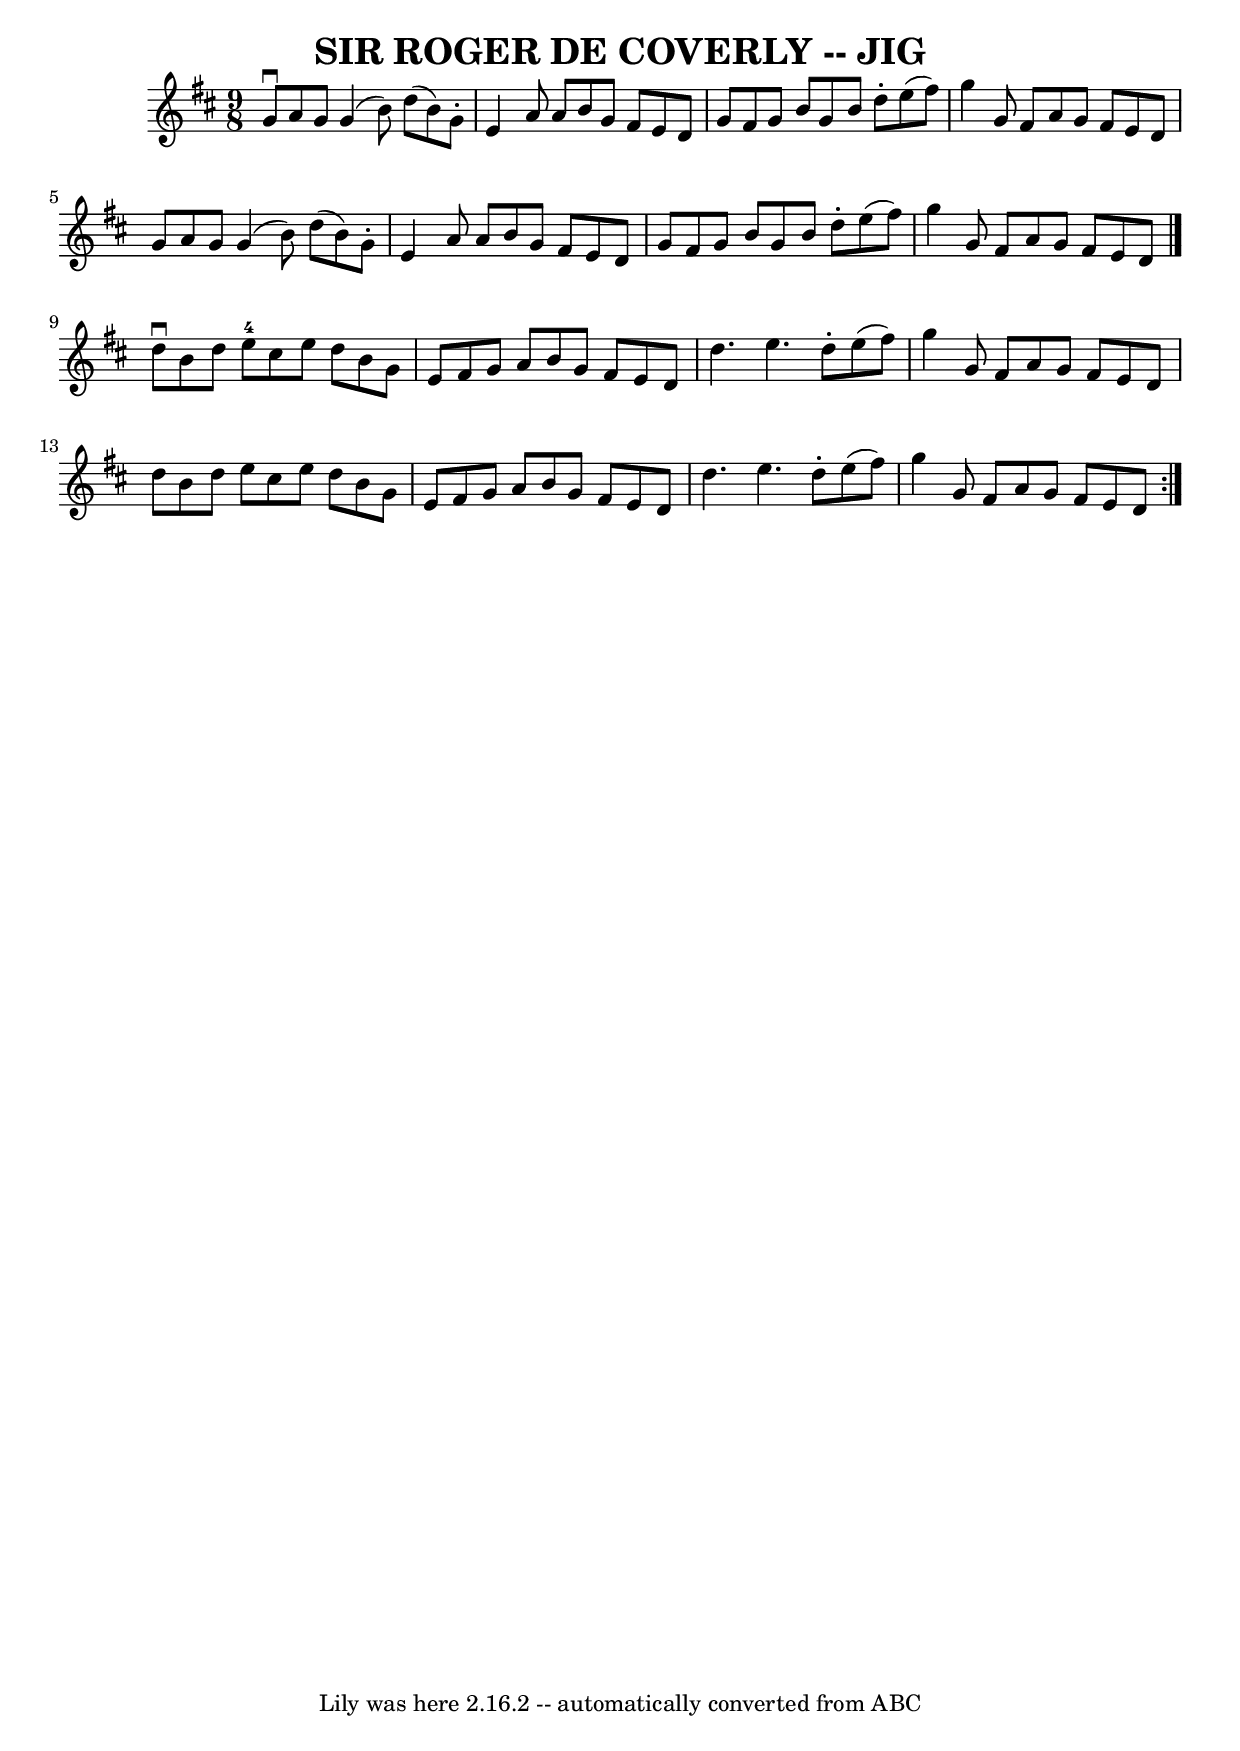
\version "2.7.40"
\include "Mammoth.ily"
\header {
	%% book = "Ryan's Mammoth Collection of Fiddle Tunes"
	crossRefNumber = "1"
	footnotes = ""
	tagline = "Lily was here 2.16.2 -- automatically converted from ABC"
	title = "SIR ROGER DE COVERLY -- JIG"
}
voicedefault =  {
\set Score.defaultBarType = "empty"

\time 9/8 \key g \lydian g'8^\downbow a'8 g'8 g'4 (b'8) d''8 
(b'8) g'8 -.   |
 e'4 a'8 a'8 b'8 g'8 fis'8    
e'8 d'8    |
 g'8 fis'8 g'8 b'8 g'8 b'8 d''8 -.   
e''8 (fis''8)   |
 g''4 g'8 fis'8 a'8 g'8 fis'8    
e'8 d'8    |
     |
 g'8 a'8 g'8 g'4 (b'8)   
d''8 (b'8) g'8 -.   |
 e'4 a'8 a'8 b'8 g'8 fis'8 
 e'8 d'8    |
 g'8 fis'8 g'8 b'8 g'8 b'8 d''8 -. 
 e''8 (fis''8)   |
 g''4 g'8 fis'8 a'8 g'8 fis'8  
 e'8 d'8    \bar "|."     \repeat volta 2 { d''8^\downbow b'8 d''8  
 e''8-4 cis''8 e''8 d''8 b'8 g'8    |
 e'8 fis'8 
 g'8 a'8 b'8 g'8 fis'8 e'8 d'8    |
 d''4. e''4. 
 d''8 -. e''8 (fis''8)   |
 g''4 g'8 fis'8 a'8    
g'8 fis'8 e'8 d'8    |
     |
 d''8 b'8 d''8    
e''8 cis''8 e''8 d''8 b'8 g'8    |
 e'8 fis'8 g'8  
 a'8 b'8 g'8 fis'8 e'8 d'8    |
 d''4. e''4. d''8 
-. e''8 (fis''8)   |
 g''4 g'8 fis'8 a'8 g'8    
fis'8 e'8 d'8    }   
}

\score{
    <<

	\context Staff="default"
	{
	    \voicedefault 
	}

    >>
	\layout {
	}
	\midi {}
}
